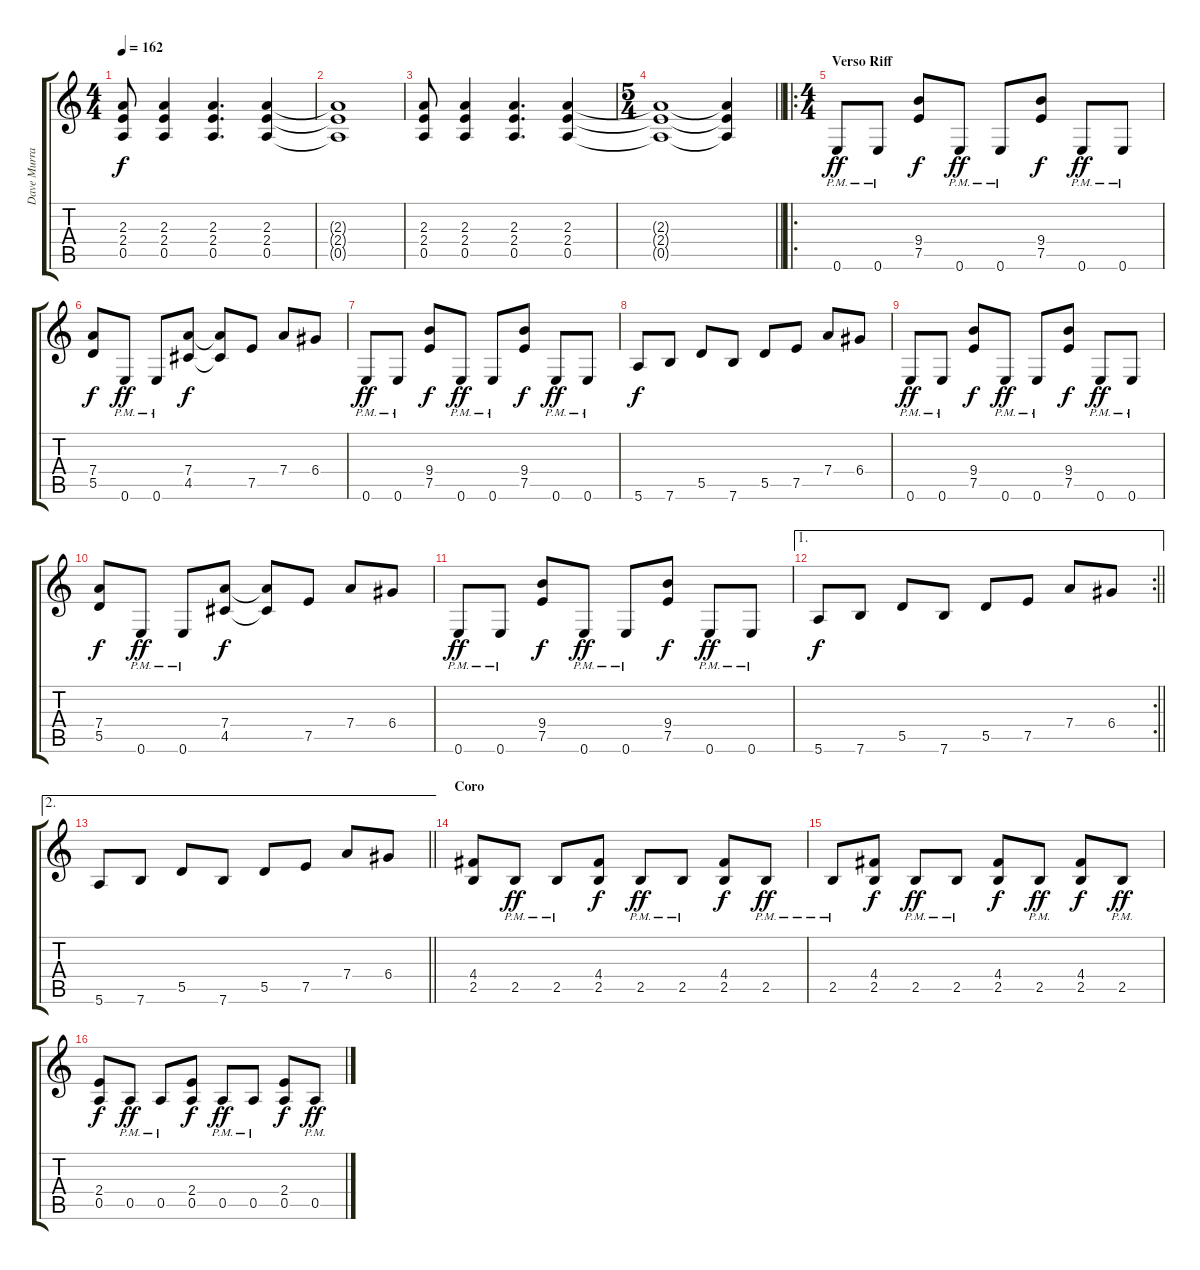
\track ("Dave Murray" "Dave Murra") {instrument distortionguitar}
\staff {score tabs}
\tuning (E4 B3 G3 D3 A2 E2) {hide}
\ts (4 4)
\tempo 162
\clef g2
\ks c
(2.3 2.4 0.5).8{dy f} (2.3 2.4 0.5).4 (2.3 2.4 0.5).4{d} (2.3 2.4 0.5).4 |
(2.3{t} 2.4{t} 0.5{t}).1 |
(2.3 2.4 0.5).8 (2.3 2.4 0.5).4 (2.3 2.4 0.5).4{d} (2.3 2.4 0.5).4 |
\ts (5 4)
\barLineRight lightlight
(2.3{t} 2.4{t} 0.5{t}).1 (2.3{t} 2.4{t} 0.5{t}).4 |
\ro
\ts (4 4)
\section ("" "Verso Riff")
0.6{pm}.8{dy ff} 0.6{pm}.8 (9.4 7.5).8{dy f} 0.6{pm}.8{dy ff} 0.6{pm}.8 (9.4 7.5).8{dy f} 0.6{pm}.8{dy ff} 0.6{pm}.8 |
(7.4 5.5).8{dy f} 0.6{pm}.8{dy ff} 0.6{pm}.8 (7.4 4.5).8{dy f} (7.4{t} 4.5{t}).8 7.5.8 7.4.8 6.4.8 |
0.6{pm}.8{dy ff} 0.6{pm}.8 (9.4 7.5).8{dy f} 0.6{pm}.8{dy ff} 0.6{pm}.8 (9.4 7.5).8{dy f} 0.6{pm}.8{dy ff} 0.6{pm}.8 |
5.6.8{dy f} 7.6.8 5.5.8 7.6.8 5.5.8 7.5.8 7.4.8 6.4.8 |
0.6{pm}.8{dy ff} 0.6{pm}.8 (9.4 7.5).8{dy f} 0.6{pm}.8{dy ff} 0.6{pm}.8 (9.4 7.5).8{dy f} 0.6{pm}.8{dy ff} 0.6{pm}.8 |
(7.4 5.5).8{dy f} 0.6{pm}.8{dy ff} 0.6{pm}.8 (7.4 4.5).8{dy f} (7.4{t} 4.5{t}).8 7.5.8 7.4.8 6.4.8 |
0.6{pm}.8{dy ff} 0.6{pm}.8 (9.4 7.5).8{dy f} 0.6{pm}.8{dy ff} 0.6{pm}.8 (9.4 7.5).8{dy f} 0.6{pm}.8{dy ff} 0.6{pm}.8 |
\ae 1
\rc 2
\barLineRight lightlight
5.6.8{dy f} 7.6.8 5.5.8 7.6.8 5.5.8 7.5.8 7.4.8 6.4.8 |
\ae 2
\barLineRight lightlight
5.6.8 7.6.8 5.5.8 7.6.8 5.5.8 7.5.8 7.4.8 6.4.8 |
\section ("" "Coro")
(4.4 2.5).8 2.5{pm}.8{dy ff} 2.5{pm}.8 (4.4 2.5).8{dy f} 2.5{pm}.8{dy ff} 2.5{pm}.8 (4.4 2.5).8{dy f} 2.5{pm}.8{dy ff} |
2.5{pm}.8 (4.4 2.5).8{dy f} 2.5{pm}.8{dy ff} 2.5{pm}.8 (4.4 2.5).8{dy f} 2.5{pm}.8{dy ff} (4.4 2.5).8{dy f} 2.5{pm}.8{dy ff} |
(2.4 0.5).8{dy f} 0.5{pm}.8{dy ff} 0.5{pm}.8 (2.4 0.5).8{dy f} 0.5{pm}.8{dy ff} 0.5{pm}.8 (2.4 0.5).8{dy f} 0.5{pm}.8{dy ff}
